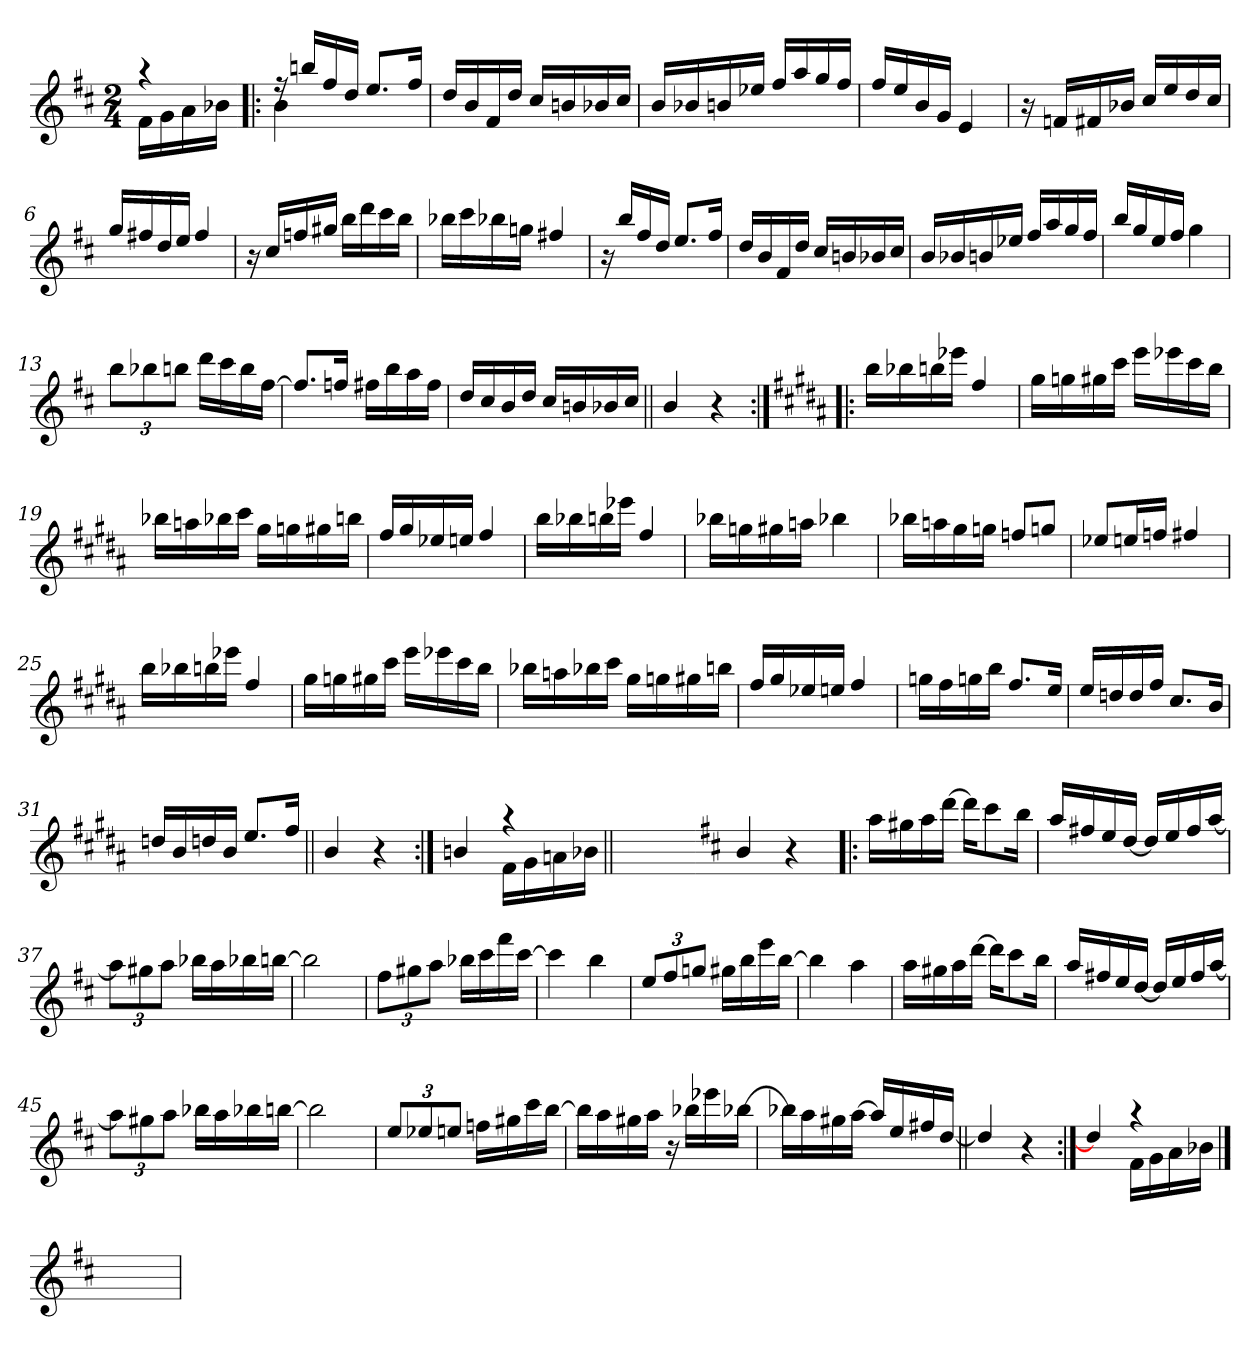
**kern
*part1
*staff1
*clefG2
*k[f#c#]
*D:
*M2/4
=
*^
4r	16f#!\LL
.	16g!\
.	16a!\
.	16b-X!\JJ
=1!|:	=1!|:
16rff	4b!\
16bbn/LL	.
16ff#/	.
16dd/JJ	.
8.ee/L	4ryy
16ff#/Jk	.
*v	*v
=2
16dd/LL
16b/
16f#/
16dd/JJ
16cc#/LL
16bn/
16b-X/
16cc#/JJ
=3
16b/LL
16b-X/
16bn/
16ee-X/JJ
16ff#/LL
16aa/
16gg/
16ff#/JJ
!!LO:LB:g=z
=4
16ff#/LL
16ee/
16b/
16g/JJ
4e/
=5
16r
16fn/LL
16f#X/
16b-X/JJ
16cc#/LL
16ee/
16dd/
16cc#/JJ
=6
16gg/LL
16ff#X/
16dd/
16ee/JJ
4ff#/
=7
16r
16cc#/LL
16ffn/
16gg#X/JJ
16bb\LL
16ddd\
16ccc#\
16bb\JJ
!!LO:LB:g=z
=8
16bb-X\LL
16ccc#\
16bb-X\
16ggn\JJ
4ff#X/
=9
16r
16bb/LL
16ff#/
16dd/JJ
8.ee/L
16ff#/Jk
=10
16dd/LL
16b/
16f#/
16dd/JJ
16cc#/LL
16bn/
16b-X/
16cc#/JJ
=11
16b/LL
16b-X/
16bn/
16ee-X/JJ
16ff#/LL
16aa/
16gg/
16ff#/JJ
!!LO:LB:g=z
=12
16bb/LL
16gg/
16ee/
16ff#/JJ
4gg\
=13
12bb\L
12bb-X\
12bbn\J
16ddd\LL
16ccc#\
16bb\
[16ff#\JJ
=14
8.ff#/L]
16ffn/Jk
16ff#X\LL
16bb\
16aa\
16ff#\JJ
=15
16dd/LL
16cc#/
16b/
16dd/JJ
16cc#/LL
16bn/
16b-X/
16cc#/JJ
=16||
4b/
4r
!!LO:LB:g=z
=17:|!|:
*k[f#c#g#d#a#]
*B:
16bb\LL
16bb-X\
16bbn\
16eee-X\JJ
4ff#/
=18
16gg#\LL
16ggn\
16gg#X\
16ccc#\JJ
16eee\LL
16eee-X\
16ccc#\
16bb\JJ
=19
16bb-X\LL
16aan\
16bb-X\
16ccc#\JJ
16gg#\LL
16ggn\
16gg#X\
16bbn\JJ
=20
16ff#/LL
16gg#/
16ee-X/
16een/JJ
4ff#/
=21
16bb\LL
16bb-X\
16bbn\
16eee-X\JJ
4ff#/
!!LO:LB:g=z
=22
16bb-X\LL
16ggn\
16gg#X\
16aan\JJ
4bb-X\
=23
16bb-X\LL
16aan\
16gg#\
16ggn\JJ
8ffn/L
8ggn/J
=24
8ee-X/L
16een/L
16ffn/JJ
4ff#X/
=25
16bb\LL
16bb-X\
16bbn\
16eee-X\JJ
4ff#/
!!LO:LB:g=z
=26
16gg#\LL
16ggn\
16gg#X\
16ccc#\JJ
16eee\LL
16eee-X\
16ccc#\
16bb\JJ
=27
16bb-X\LL
16aan\
16bb-X\
16ccc#\JJ
16gg#\LL
16ggn\
16gg#X\
16bbn\JJ
=28
16ff#/LL
16gg#/
16ee-X/
16een/JJ
4ff#/
=29
16ggn\LL
16ff#\
16ggn\
16bb\JJ
8.ff#/L
16ee/Jk
!!LO:LB:g=z
=30
16ee/LL
16ddn/
16dd/
16ff#/JJ
8.cc#/L
16b/Jk
=31
16ddn/LL
16b/
16ddn/
16b/JJ
8.ee/L
16ff#/Jk
=32||
4b/
4r
=33:|!
*^
4bn/	4ryy
4r	16f#\LL
.	16g#\
.	16an\
.	16b-X\JJ
*v	*v
=33X331||
2ryy
!!LO:LB:g=z
=34-
*k[f#c#]
*D:
4b/
4r
=35!|:
16aa\LL
16gg#X\
16aa\
[16ddd\JJ
16ddd\KL]
8ccc#\
16bb\Jk
=36
16aa/LL
16ff#X/
16ee/
[16dd/JJ
16dd/LL]
16ee/
16ff#/
[16aa/JJ
=37
12aa\L]
12gg#X\
12aa\J
16bb-X\LL
16aa\
16bb-X\
[16bbn\JJ
!!LO:PB:g=z
=38
2bb\]
=39
12ff#\L
12gg#X\
12aa\J
16bb-X\LL
16ccc#\
16fff#\
[16ccc#\JJ
=40
4ccc#\]
4bb\
=41
12ee/L
12ff#/
12ggn/J
16gg#X\LL
16bb\
16eee\
[16bb\JJ
!!LO:LB:g=z
=42
4bb\]
4aa\
=43
16aa\LL
16gg#X\
16aa\
[16ddd\JJ
16ddd\KL]
8ccc#\
16bb\Jk
=44
16aa/LL
16ff#X/
16ee/
[16dd/JJ
16dd/LL]
16ee/
16ff#/
[16aa/JJ
=45
12aa\L]
12gg#X\
12aa\J
16bb-X\LL
16aa\
16bb-X\
[16bbn\JJ
!!LO:LB:g=z
=46
2bb\]
=47
12ee/L
12ee-X/
12een/J
16ffn\LL
16gg#X\
16ccc#\
[16bb\JJ
=48
16bb\LL]
16aa\
16gg#X\
16aa\JJ
16r
16bb-X\LL
16eee-X\
[16bb-X\JJ
=49
16bb-X\LL]
16aa\
16gg#X\
[16aa\JJ
16aa/LL]
16ee/
16ff#X/
[16dd/JJ
!!LO:LB:g=z
=50||
4dd/]
4r
=51:|!
*^
4dd/]	4ryy
4r	16f#!\LL
.	16g!\
.	16a!\
.	16b-X!\JJ
*v	*v
==52
2ryy
=
*-
